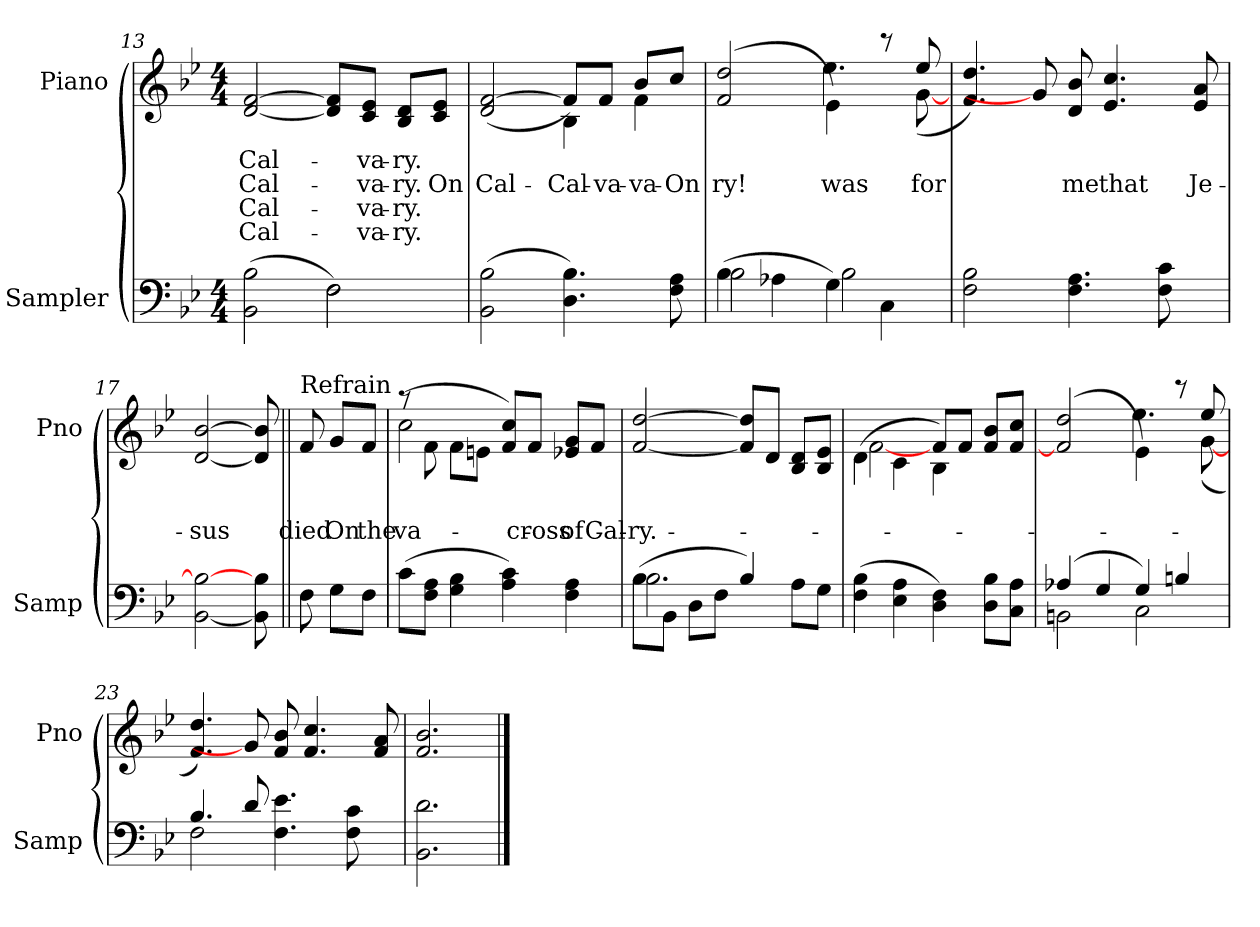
**kern	**kern	**text	**text	**text	**text
*part2	*part1	*part1	*part1	*part1	*part1
*staff2	*staff1	*staff1	*staff1	*staff1	*staff1
*I"Sampler	*I"Piano	*	*	*	*
*I'Samp	*I'Pno	*	*	*	*
*clefF4	*clefG2	*	*	*	*
*k[b-e-]	*k[b-e-]	*	*	*	*
*B-:	*B-:	*	*	*	*
*M4/4	*M4/4	*	*	*	*
=13	=13	=13	=13	=13	=13
*^	*	*	*	*	*
(2BB- 2B-	2ryy	[2d [2f	Cal-	Cal-	Cal-	Cal-
2F\)	2F	8d]/ 8f]/L	.	.	.	.
.	.	8c/ 8e-/J	-va-	-va-	-va-	-va-
.	.	8B-/ 8d/L	-ry.	-ry.	-ry.	-ry.
.	.	8c/ 8e-/J	.	On	.	.
*v	*v	*	*	*	*	*
=14	=14	=14	=14	=14	=14
*	*^	*	*	*	*
(2BB- 2B-	(2d [2f	2ryy	.	Cal-	.	.
4.D 4.B-)	8f/L])	4B-	.	Cal-	.	.
.	8f/J	.	.	-va-	.	.
.	8b-/L	4f	.	-va-	.	.
8F 8A	8cc/J	.	.	On	.	.
=15	=15	=15	=15	=15	=15	=15
*^	*	*	*	*	*	*
(4B-\	2B-	(2f 2dd	2ryy	.	-ry!	.	.
4A-X\	.	.	.	.	.	.	.
4G\)	2B-	4e-\)	4.ee-	.	was	.	.
4C\	.	8r	.	.	.	.	.
.	.	8ee-/	([8g	.	for	.	.
*v	*v	*	*	*	*	*	*
*	*v	*v	*	*	*	*
=16	=16	=16	=16	=16	=16
2F 2B-	4.f 4.dd)	.	.	.	.
.	8g]	.	.	.	.
4.F 4.A	8d 8b-	.	me	.	.
.	4.e- 4.cc	.	that	.	.
8F 8c	.	.	.	.	.
8ryy	8e- 8a	.	Je-	.	.
=17	=17	=17	=17	=17	=17
[2BB- 2B-_	[2d [2b-	.	-sus	.	.
8BB-] 8B-	8d] 8b-]	.	.	.	.
=18||	=18||	=18||	=18||	=18||	=18||
!	!LO:TX:t=Refrain	!	!	!	!
8F\	8f/	.	died	.	.
8G\L	8g/L	.	On	.	.
8F\J	8f/J	.	the	.	.
=19	=19	=19	=19	=19	=19
*	*^	*	*	*	*
(8c\L	(8r	2cc	.	-va-	.	.
8F\ 8A\J	8f\	.	.	.	.	.
4G 4B-	8f\L	.	.	.	.	.
.	8en\J	.	.	.	.	.
4A 4c)	8f/ 8cc/L)	2ryy	.	.	.	.
.	8f/J	.	.	cross	.	.
4F 4A	8e-X/ 8g/L	.	.	of	.	.
.	8f/J	.	.	Cal-	.	.
*	*v	*v	*	*	*	*
=20	=20	=20	=20	=20	=20
*^	*	*	*	*	*
(8B-\L	2.B-	[2f [2dd	.	-ry.	.	.
8BB-\J	.	.	.	.	.	.
8D\L	.	.	.	.	.	.
8F\J	.	.	.	.	.	.
4B-)	.	8f]/ 8dd]/L	.	.	.	.
.	.	8d/J	.	.	.	.
8A\L	4ryy	8B-/ 8d/L	.	.	.	.
8G\J	.	8B-/ 8e-/J	.	.	.	.
*v	*v	*	*	*	*	*
=21	=21	=21	=21	=21	=21
*	*^	*	*	*	*
(4F 4B-	(4d\	[2f	.	.	.	.
4E- 4A	4c\	.	.	.	.	.
4D 4F)	8f/L)	4B-	.	.	.	.
.	8f/J	.	.	.	.	.
8D\ 8B-\L	8f/ 8b-/L	4ryy	.	.	.	.
8C\ 8A\J	8f/ 8cc/J	.	.	.	.	.
=22	=22	=22	=22	=22	=22	=22
*^	*	*	*	*	*	*
(4A-X/	2BBn	(2f] 2dd	2ryy	.	.	.	.
4G/	.	.	.	.	.	.	.
4G/)	2C	4e-\)	4.ee-	.	.	.	.
4Bn/	.	8r	.	.	.	.	.
.	.	8ee-/	([8g	.	.	.	.
*	*	*v	*v	*	*	*	*
=23	=23	=23	=23	=23	=23	=23
4.B-/	2F	4.f 4.dd)	.	.	.	.
8d/	.	8g]	.	.	.	.
4.F 4.e-	8ryy	8f 8b-	.	.	.	.
.	2ryy	4.f 4.cc	.	.	.	.
8F 8c	.	.	.	.	.	.
8ryy	.	8f 8a	.	.	.	.
*v	*v	*	*	*	*	*
=24	=24	=24	=24	=24	=24
2.BB- 2.d	2.f 2.b-	.	.	.	.
==	==	==	==	==	==
*-	*-	*-	*-	*-	*-
